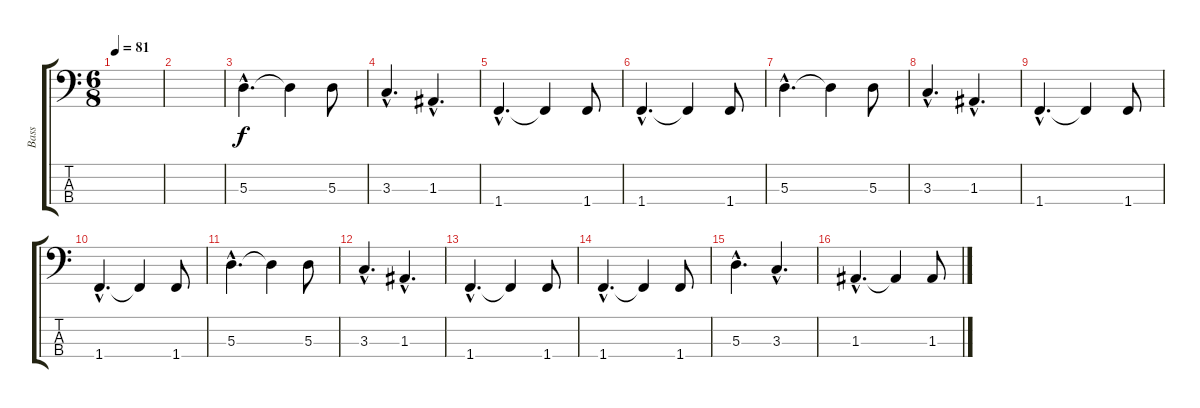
\track ("Bass" "Bass") {instrument electricbasspick}
\staff {score tabs}
\tuning (G2 D2 A1 E1) {hide}
\ts (6 8)
\tempo 81
\clef f4
\ks c
|
|
5.3{hac}.4{d} 5.3{t}.4 5.3.8 |
3.3{hac}.4{d} 1.3{hac}.4{d} |
1.4{hac}.4{d} 1.4{t}.4 1.4.8 |
1.4{hac}.4{d} 1.4{t}.4 1.4.8 |
5.3{hac}.4{d} 5.3{t}.4 5.3.8 |
3.3{hac}.4{d} 1.3{hac}.4{d} |
1.4{hac}.4{d} 1.4{t}.4 1.4.8 |
1.4{hac}.4{d} 1.4{t}.4 1.4.8 |
5.3{hac}.4{d} 5.3{t}.4 5.3.8 |
3.3{hac}.4{d} 1.3{hac}.4{d} |
1.4{hac}.4{d} 1.4{t}.4 1.4.8 |
1.4{hac}.4{d} 1.4{t}.4 1.4.8 |
5.3{hac}.4{d} 3.3{hac}.4{d} |
1.3{hac}.4{d} 1.3{t}.4 1.3.8
